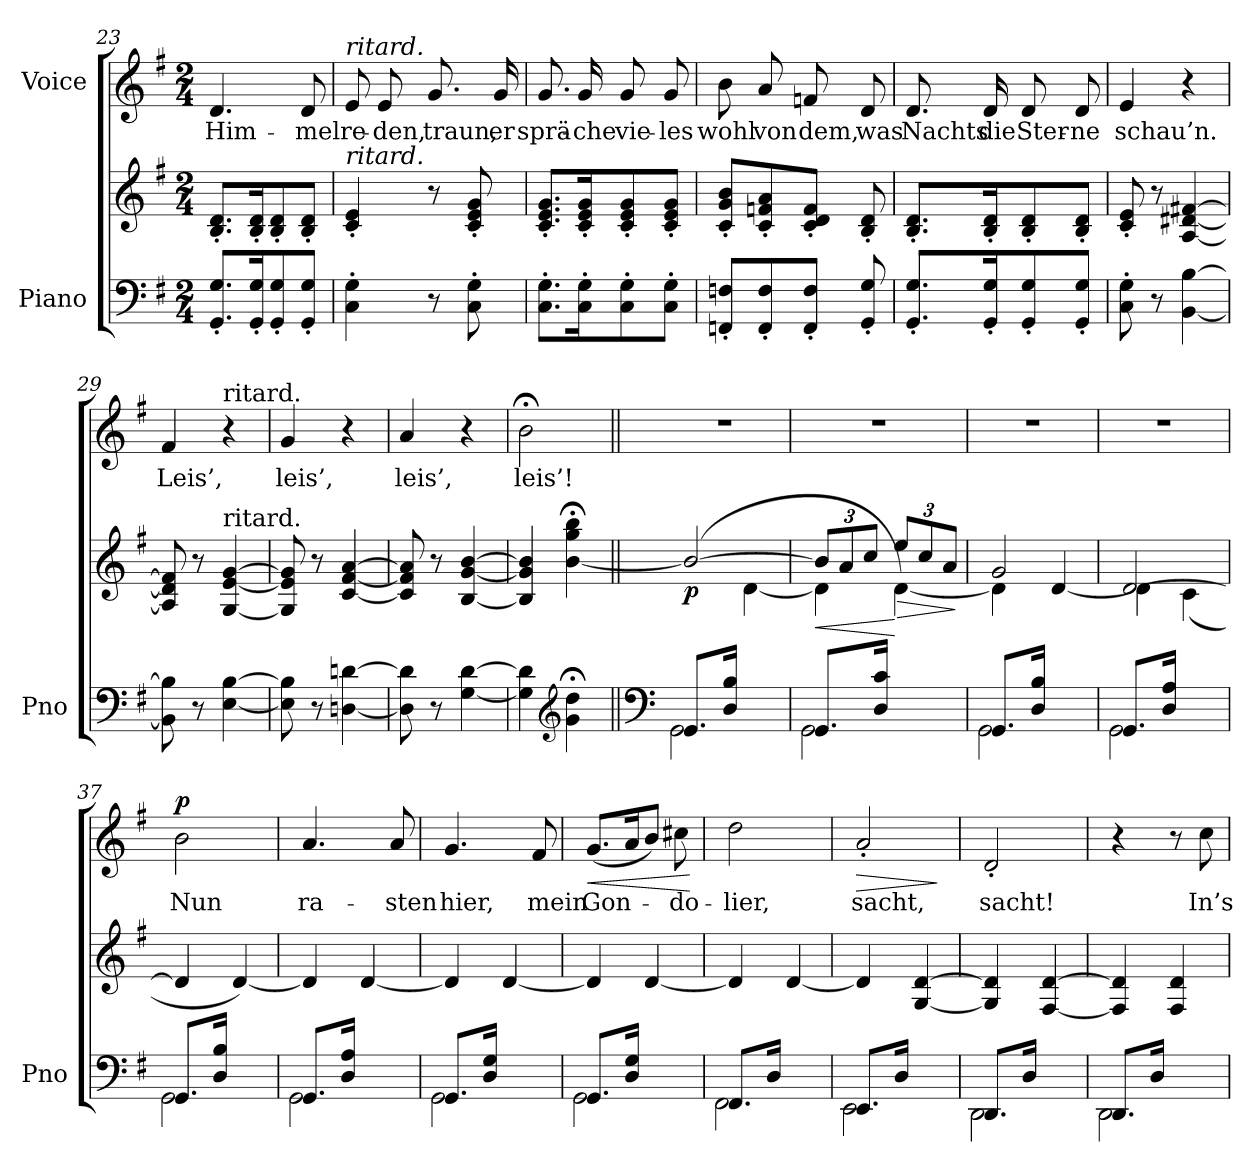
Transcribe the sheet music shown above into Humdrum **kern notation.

**kern	**kern	**dynam	**kern	**text	**dynam
*part2	*part2	*part2	*part1	*part1	*part1
*staff3	*staff2	*staff2/3	*staff1	*staff1	*staff1
*I"Piano	*	*	*I"Voice	*	*
*I'Pno	*	*	*	*	*
*clefF4	*clefG2	*	*clefG2	*	*
*k[f#]	*k[f#]	*	*k[f#]	*	*
*M2/4	*M2/4	*	*M2/4	*	*
=23	=23	=23	=23	=23	=23
8.GG/' 8.G/'L	8.B/' 8.d/'L	.	4.d/	Him-	.
16GG/' 16G/'K	16B/' 16d/'K	.	.	.	.
8GG/' 8G/'	8B/' 8d/'	.	.	.	.
8GG/' 8G/'J	8B/' 8d/'J	.	8d/	-mel	.
=24	=24	=24	=24	=24	=24
!	!	!	!LO:TX:a:i:t=ritard.	!	!
!	!LO:TX:a:i:t=ritard.	!	!	!	!
4C\' 4G\'	4c/' 4e/'	.	8e/	re-	.
.	.	.	8e/	-den,	.
8r	8r	.	8.g/	traun,	.
8C\' 8G\'	8c/' 8e/' 8g/'	.	.	.	.
.	.	.	16g/	er	.
=25	=25	=25	=25	=25	=25
8.C\' 8.G\'L	8.c/' 8.e/' 8.g/'L	.	8.g/	sprä-	.
16C\' 16G\'K	16c/' 16e/' 16g/'K	.	16g/	-che	.
8C\' 8G\'	8c/' 8e/' 8g/'	.	8g/	vie-	.
8C\' 8G\'J	8c/' 8e/' 8g/'J	.	8g/	-les	.
=26	=26	=26	=26	=26	=26
8FFn/' 8Fn/'L	8c/' 8g/' 8b/'L	.	8b\	wohl	.
8FF/' 8F/'	8c/' 8fn/' 8a/'	.	8a/	von	.
8FF/' 8F/'J	8c/' 8d/' 8f/'J	.	8fn/	dem,	.
8GG/' 8G/'	8B/' 8d/'	.	8d/	was	.
=27	=27	=27	=27	=27	=27
8.GG/' 8.G/'L	8.B/' 8.d/'L	.	8.d/	Nachts	.
16GG/' 16G/'K	16B/' 16d/'K	.	16d/	die	.
8GG/' 8G/'	8B/' 8d/'	.	8d/	Ster-	.
8GG/' 8G/'J	8B/' 8d/'J	.	8d/	-ne	.
=28	=28	=28	=28	=28	=28
8C\' 8G\'	8c/' 8e/'	.	4e/	schau’n.	.
8r	8r	.	.	.	.
[4BB\ [4B\	[4A/ [4d#X/ [4f#X/	.	4r	.	.
=29	=29	=29	=29	=29	=29
8BB\] 8B\]	8A/] 8d#/] 8f#/]	.	4f#/	Leis’,	.
8r	8r	.	.	.	.
!	!	!	!LO:TX:a:t=ritard.	!	!
!	!LO:TX:a:t=ritard.	!	!	!	!
[4E\ [4B\	[4G/ [4e/ [4g/	.	4r	.	.
=30	=30	=30	=30	=30	=30
8E\] 8B\]	8G/] 8e/] 8g/]	.	4g/	leis’,	.
8r	8r	.	.	.	.
[4Dn\ [4dn\	[4c/ [4f#/ [4a/	.	4r	.	.
=31	=31	=31	=31	=31	=31
8D\] 8d\]	8c/] 8f#/] 8a/]	.	4a/	leis’,	.
8r	8r	.	.	.	.
[4G\ [4d\	[4B/ [4g/ [4b/	.	4r	.	.
=32	=32	=32	=32	=32	=32
4G\] 4d\]	4B/] 4g/] 4b/]	.	2b;<\	leis’!	.
*clefG2	*	*	*	*	*
4g\;< 4dd\;<	[4b\;< 4gg\;< 4bb\;<	.	.	.	.
=33||	=33||	=33||	=33||	=33||	=33||
*clefF4	*	*	*	*	*
*^	*^	*	*	*	*
!	!	!	!	!LO:DY:b	!	!	!
8.GG/L	2GG\	(2b/_	4ryy	p	2r	.	.
(<16D/ 16B/Jk	.	.	.	.	.	.	.
4ryy	.	.	[4d\	.	.	.	.
=34	=34	=34	=34	=34	=34	=34	=34
*	*	*Xbrackettup	*	*	*	*	*
!	!	!	!	!LO:HP:b	!	!	!
8.GG/L	2GG\	12b/L]	4d\]	<	2r	.	.
.	.	12a/	.	.	.	.	.
.	.	12cc/J	.	.	.	.	.
(<16D/ 16c/Jk	.	.	.	.	.	.	.
!	!	!	!	!LO:HP:n=1:b	!	!	!
4ryy	.	12ee/L	[4d\)	[ >	.	.	.
.	.	12cc/	.	.	.	.	.
.	.	12a/J	.	.	.	.	.
*v	*v	*	*	*	*	*	*
*	*v	*v	*	*	*	*
.	.	]	.	.	.
=35	=35	=35	=35	=35	=35
*^	*^	*	*	*	*
8.GG/L	2GG\	2g/	4d\]	.	2r	.	.
16D/ 16B/Jk	.	.	.	.	.	.	.
4ryy	.	.	[<4d/)	.	.	.	.
=36	=36	=36	=36	=36	=36	=36	=36
8.GG/L	2GG\	[2d/)	4d\]	.	2r	.	.
(<16D/ 16A/Jk	.	.	.	.	.	.	.
4ryy	.	.	(4c\	.	.	.	.
=37	=37	=37	=37	=37	=37	=37	=37
!	!	!	!	!	!	!	!LO:DY:a
*	*	*v	*v	*	*	*	*
8.GG/L	2GG\	4d/]	.	2b\	Nun	p
(<16D/ 16B/Jk	.	.	.	.	.	.
4ryy	.	[4d/)	.	.	.	.
=38	=38	=38	=38	=38	=38	=38
8.GG/L	2GG\	4d/]	.	4.a/	ra-	.
(<16D/ 16A/Jk	.	.	.	.	.	.
4ryy	.	[4d/)	.	.	.	.
.	.	.	.	8a/	-sten	.
=39	=39	=39	=39	=39	=39	=39
8.GG/L	2GG\	4d/]	.	4.g/	hier,	.
(<16D/ 16G/Jk	.	.	.	.	.	.
4ryy	.	[4d/)	.	.	.	.
.	.	.	.	8f#/	mein	.
=40	=40	=40	=40	=40	=40	=40
!	!	!	!	!	!	!LO:HP:b
8.GG/L	2GG\	4d/]	.	(8.g/L	Gon-	<
(<16D/ 16G/Jk	.	.	.	16a/K	.	.
4ryy	.	[4d/)	.	8b/J)	.	.
.	.	.	.	8cc#X\	-do-	.
*v	*v	*	*	*	*	*
.	.	.	.	.	[
=41	=41	=41	=41	=41	=41
*^	*	*	*	*	*
8.FF#/L	2FF#\	4d/]	.	2dd\	-lier,	.
(<16D/Jk	.	.	.	.	.	.
4ryy	.	[4d/)	.	.	.	.
=42	=42	=42	=42	=42	=42	=42
!	!	!	!	!	!	!LO:HP:b
8.EE/L	2EE\	4d/]	.	2a'>/	sacht,	>
(<16D/Jk	.	.	.	.	.	.
4ryy	.	[4G/ [4d/)	.	.	.	.
*v	*v	*	*	*	*	*
.	.	.	.	.	]
=43	=43	=43	=43	=43	=43
*^	*	*	*	*	*
8.DD/L	2DD\	4G/] 4d/]	.	2d'>/	sacht!	.
(<16D/Jk	.	.	.	.	.	.
4ryy	.	[4F#/ [4d/)	.	.	.	.
=44	=44	=44	=44	=44	=44	=44
8.DD/L	2DD\	4F#/] 4d/]	.	4r	.	.
16D/Jk	.	.	.	.	.	.
4ryy	.	4F#/ 4d/)	.	8r	.	.
.	.	.	.	8cc\	In’s	.
*v	*v	*	*	*	*	*
=	=	=	=	=	=
*-	*-	*-	*-	*-	*-
